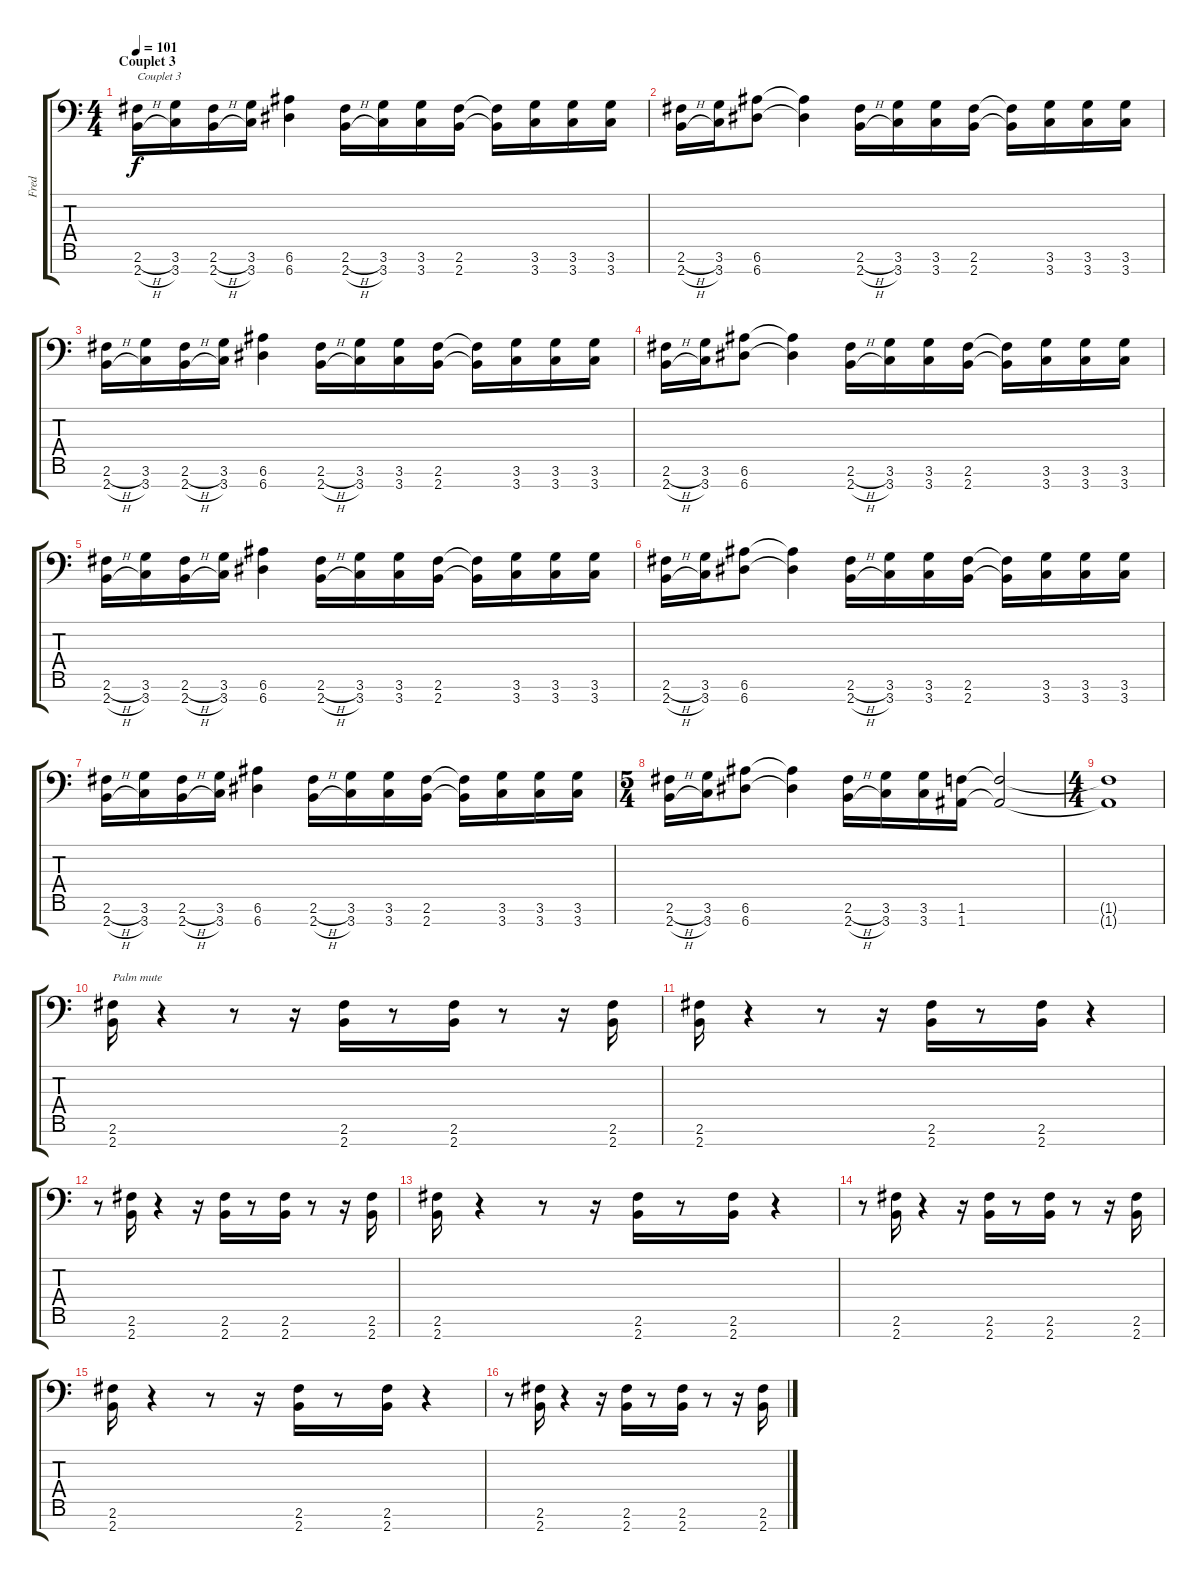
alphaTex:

\track ("Fred" "Fred") {instrument overdrivenguitar}
\staff {score tabs}
\tuning (E4 B3 G3 D3 A2 E2 A1) {hide}
\ts (4 4)
\section ("" "Couplet 3")
\tempo 101
\clef f4
\ks c
(2.6{h} 2.7{h}).16{txt "Couplet 3" dy f} (3.6 3.7).16 (2.6{h} 2.7{h}).16 (3.6 3.7).16 (6.6 6.7).4 (2.6{h} 2.7{h}).16 (3.6 3.7).16 (3.6 3.7).16 (2.6 2.7).16 (2.6{t} 2.7{t}).16 (3.6 3.7).16 (3.6 3.7).16 (3.6 3.7).16 |
(2.6{h} 2.7{h}).16 (3.6 3.7).16 (6.6 6.7).8 (6.6{t} 6.7{t}).4 (2.6{h} 2.7{h}).16 (3.6 3.7).16 (3.6 3.7).16 (2.6 2.7).16 (2.6{t} 2.7{t}).16 (3.6 3.7).16 (3.6 3.7).16 (3.6 3.7).16 |
(2.6{h} 2.7{h}).16 (3.6 3.7).16 (2.6{h} 2.7{h}).16 (3.6 3.7).16 (6.6 6.7).4 (2.6{h} 2.7{h}).16 (3.6 3.7).16 (3.6 3.7).16 (2.6 2.7).16 (2.6{t} 2.7{t}).16 (3.6 3.7).16 (3.6 3.7).16 (3.6 3.7).16 |
(2.6{h} 2.7{h}).16 (3.6 3.7).16 (6.6 6.7).8 (6.6{t} 6.7{t}).4 (2.6{h} 2.7{h}).16 (3.6 3.7).16 (3.6 3.7).16 (2.6 2.7).16 (2.6{t} 2.7{t}).16 (3.6 3.7).16 (3.6 3.7).16 (3.6 3.7).16 |
(2.6{h} 2.7{h}).16 (3.6 3.7).16 (2.6{h} 2.7{h}).16 (3.6 3.7).16 (6.6 6.7).4 (2.6{h} 2.7{h}).16 (3.6 3.7).16 (3.6 3.7).16 (2.6 2.7).16 (2.6{t} 2.7{t}).16 (3.6 3.7).16 (3.6 3.7).16 (3.6 3.7).16 |
(2.6{h} 2.7{h}).16 (3.6 3.7).16 (6.6 6.7).8 (6.6{t} 6.7{t}).4 (2.6{h} 2.7{h}).16 (3.6 3.7).16 (3.6 3.7).16 (2.6 2.7).16 (2.6{t} 2.7{t}).16 (3.6 3.7).16 (3.6 3.7).16 (3.6 3.7).16 |
(2.6{h} 2.7{h}).16 (3.6 3.7).16 (2.6{h} 2.7{h}).16 (3.6 3.7).16 (6.6 6.7).4 (2.6{h} 2.7{h}).16 (3.6 3.7).16 (3.6 3.7).16 (2.6 2.7).16 (2.6{t} 2.7{t}).16 (3.6 3.7).16 (3.6 3.7).16 (3.6 3.7).16 |
\ts (5 4)
(2.6{h} 2.7{h}).16 (3.6 3.7).16 (6.6 6.7).8 (6.6{t} 6.7{t}).4 (2.6{h} 2.7{h}).16 (3.6 3.7).16 (3.6 3.7).16 (1.6 1.7).16 (1.6{t} 1.7{t}).2 |
\ts (4 4)
(1.6{t} 1.7{t}).1 |
(2.6 2.7).16{txt "Palm mute"} r.4 r.8 r.16 (2.6 2.7).16 r.8 (2.6 2.7).16 r.8 r.16 (2.6 2.7).16 |
(2.6 2.7).16 r.4 r.8 r.16 (2.6 2.7).16 r.8 (2.6 2.7).16 r.4 |
r.8 (2.6 2.7).16 r.4 r.16 (2.6 2.7).16 r.8 (2.6 2.7).16 r.8 r.16 (2.6 2.7).16 |
(2.6 2.7).16 r.4 r.8 r.16 (2.6 2.7).16 r.8 (2.6 2.7).16 r.4 |
r.8 (2.6 2.7).16 r.4 r.16 (2.6 2.7).16 r.8 (2.6 2.7).16 r.8 r.16 (2.6 2.7).16 |
(2.6 2.7).16 r.4 r.8 r.16 (2.6 2.7).16 r.8 (2.6 2.7).16 r.4 |
r.8 (2.6 2.7).16 r.4 r.16 (2.6 2.7).16 r.8 (2.6 2.7).16 r.8 r.16 (2.6 2.7).16
